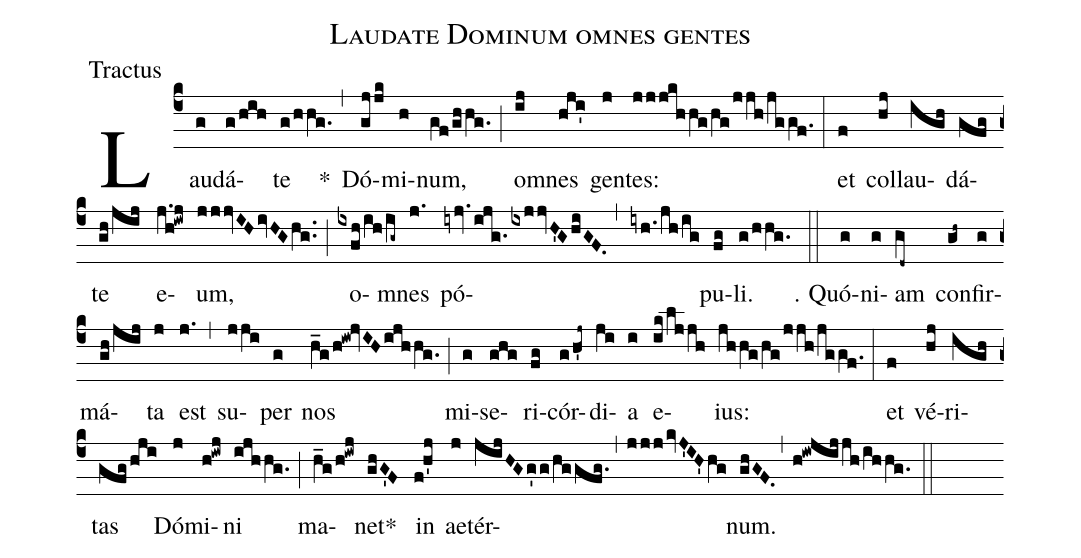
name:Laudate Dominum omnes gentes;
office-part:Tractus;
%%
(c4) Lau(g)dá(g/hih)te(g/hhg.) *(,)
Dó(gj/jk)mi(h)num,(gf/ghhg.) (;)
o(ij)mnes(hji') gen(j)tes:(jjjkhhg/hg/jjh/jggf.) (:)
et(f) col(hj)lau(igh)dá(gfg)te(gh/jij) e(j.h!iwj)um,(jjjvIHivHGhg..) (;)
o(ixfh/ih/ig~)mnes(j.) pó(iyjv.ijg.ixjjvH'GhiGF.,iyh./jh/ig)pu(fg)li.(g/hhg.) (::)


℣. Quó(g)ni(g)am(gd~) con(gh~)fir(g)má(gh/jij)ta(j) est(j.) (,)
su(jji)per(g) nos(h_g/h!iw!jvIHijhhg.) (;)
mi(g)se(ghg)ri(fg)cór(g/h'j~)di(ji)a(i) e(ik/ljjh)ius:(jhhg/hg/jjh/jggf.) (:)

et(f) vé(hj)ri(igh)tas(gfg/hji) Dó(j)mi(h!iwj)ni(ijhhg.) (;)
ma(h_g/h!iwj)net*(ghG'F) in(f!h'j) ae(j)tér(jijHGg'g/hg/gfg.,jjjkvJ'IH'hg)num.(ghGF.,h!iwjijjh/ihhg.) (::)
